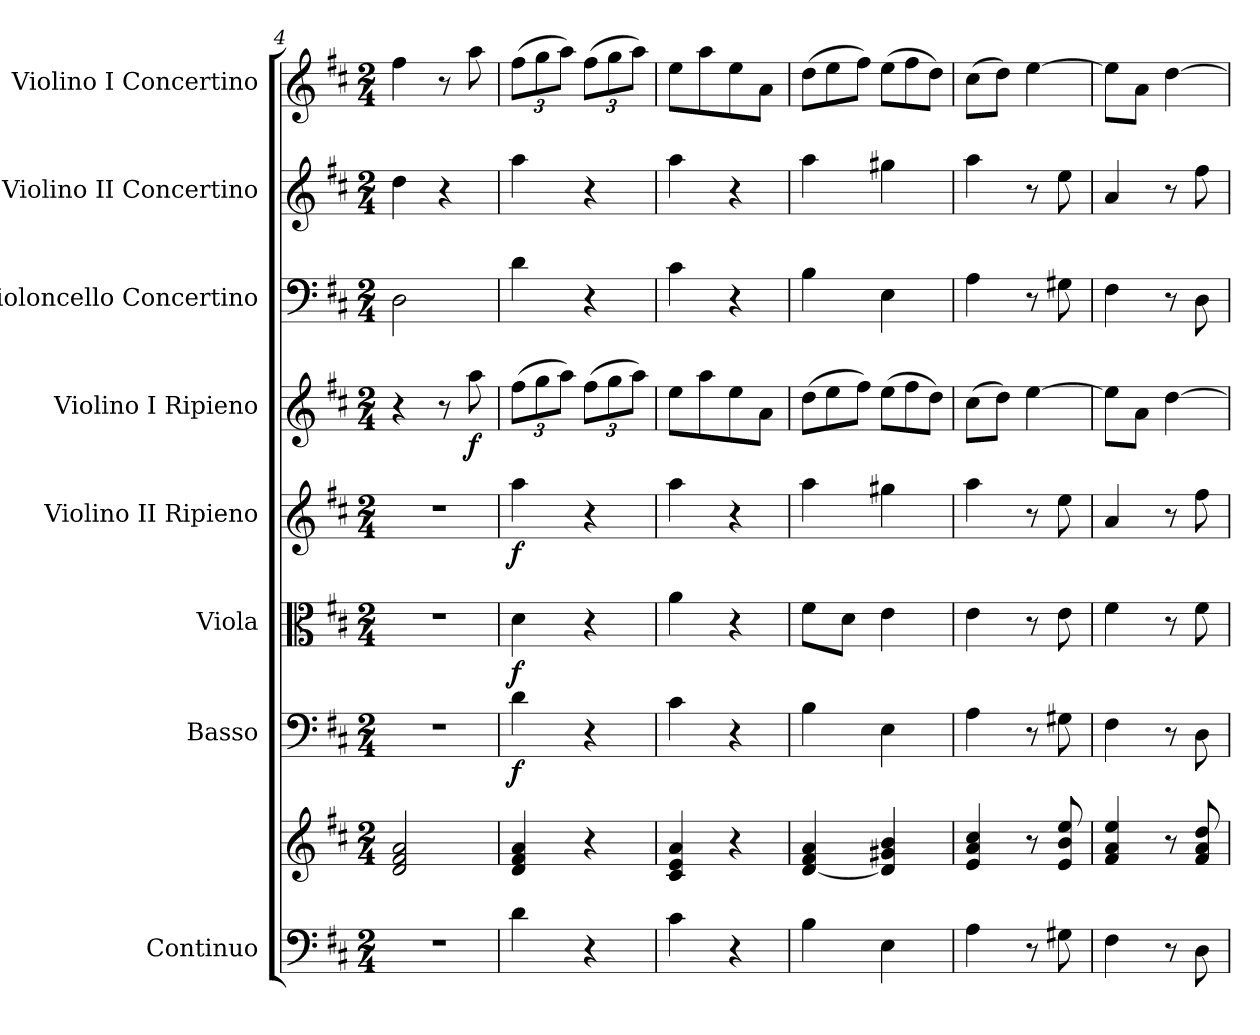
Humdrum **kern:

**kern	**kern	**kern	**dynam	**kern	**dynam	**kern	**dynam	**kern	**dynam	**kern	**kern	**kern
*part8	*part8	*part7	*part7	*part6	*part6	*part5	*part5	*part4	*part4	*part3	*part2	*part1
*staff9	*staff8	*staff7	*staff7	*staff6	*staff6	*staff5	*staff5	*staff4	*staff4	*staff3	*staff2	*staff1
*I"Continuo	*	*I"Basso	*	*I"Viola	*	*I"Violino II Ripieno	*	*I"Violino I Ripieno	*	*I"Violoncello Concertino	*I"Violino II Concertino	*I"Violino I Concertino
*	*	*	*	*	*	*	*	*	*	*I'Vc	*I'Vln	*I'Vln
*clefF4	*clefG2	*clefF4	*	*clefC3	*	*clefG2	*	*clefG2	*	*clefF4	*clefG2	*clefG2
*k[f#c#]	*k[f#c#]	*k[f#c#]	*	*k[f#c#]	*	*k[f#c#]	*	*k[f#c#]	*	*k[f#c#]	*k[f#c#]	*k[f#c#]
*M2/4	*M2/4	*M2/4	*	*M2/4	*	*M2/4	*	*M2/4	*	*M2/4	*M2/4	*M2/4
=4	=4	=4	=4	=4	=4	=4	=4	=4	=4	=4	=4	=4
2r	2d/ 2f#/ 2a/	2r	.	2r	.	2r	.	4r	.	2D\	4dd\	4ff#\
.	.	.	.	.	.	.	.	8r	.	.	4r	8r
!	!	!	!	!	!	!	!	!	!LO:DY:b	!	!	!
.	.	.	.	.	.	.	.	8aa\	f	.	.	8aa\
=5	=5	=5	=5	=5	=5	=5	=5	=5	=5	=5	=5	=5
*	*	*	*	*	*	*	*	*Xbrackettup	*	*	*	*Xbrackettup
!	!	!	!LO:DY:b	!	!LO:DY:b	!	!LO:DY:b	!	!	!	!	!
4d\	4d/ 4f#/ 4a/	4d\	f	4d\	f	4aa\	f	(>12ff#\L	.	4d\	4aa\	(>12ff#\L
.	.	.	.	.	.	.	.	12gg\	.	.	.	12gg\
.	.	.	.	.	.	.	.	12aa\J)	.	.	.	12aa\J)
4r	4r	4r	.	4r	.	4r	.	(>12ff#\L	.	4r	4r	(>12ff#\L
.	.	.	.	.	.	.	.	12gg\	.	.	.	12gg\
.	.	.	.	.	.	.	.	12aa\J)	.	.	.	12aa\J)
=6	=6	=6	=6	=6	=6	=6	=6	=6	=6	=6	=6	=6
4c#\	4c#/ 4e/ 4a/	4c#\	.	4a\	.	4aa\	.	8ee\L	.	4c#\	4aa\	8ee\L
.	.	.	.	.	.	.	.	8aa\	.	.	.	8aa\
4r	4r	4r	.	4r	.	4r	.	8ee\	.	4r	4r	8ee\
.	.	.	.	.	.	.	.	8a\J	.	.	.	8a\J
=7	=7	=7	=7	=7	=7	=7	=7	=7	=7	=7	=7	=7
*	*	*	*	*	*	*	*	*Xtuplet	*	*	*	*Xtuplet
4B\	[4d/ 4f#/ 4a/	4B\	.	8f#\L	.	4aa\	.	(>12dd\L	.	4B\	4aa\	(>12dd\L
.	.	.	.	.	.	.	.	12ee\	.	.	.	12ee\
.	.	.	.	8d\J	.	.	.	.	.	.	.	.
.	.	.	.	.	.	.	.	12ff#\J)	.	.	.	12ff#\J)
4E\	4d/] 4g#X/ 4b/	4E\	.	4e\	.	4gg#X\	.	(>12ee\L	.	4E\	4gg#X\	(>12ee\L
.	.	.	.	.	.	.	.	12ff#\	.	.	.	12ff#\
.	.	.	.	.	.	.	.	12dd\J)	.	.	.	12dd\J)
=8	=8	=8	=8	=8	=8	=8	=8	=8	=8	=8	=8	=8
4A\	4e/ 4a/ 4cc#/	4A\	.	4e\	.	4aa\	.	(>8cc#\L	.	4A\	4aa\	(>8cc#\L
.	.	.	.	.	.	.	.	8dd\J)	.	.	.	8dd\J)
8r	8r	8r	.	8r	.	8r	.	[4ee\	.	8r	8r	[4ee\
8G#X\	8e/ 8b/ 8ee/	8G#X\	.	8e\	.	8ee\	.	.	.	8G#X\	8ee\	.
=9	=9	=9	=9	=9	=9	=9	=9	=9	=9	=9	=9	=9
4F#\	4f#/ 4a/ 4ee/	4F#\	.	4f#\	.	4a/	.	8ee\L]	.	4F#\	4a/	8ee\L]
.	.	.	.	.	.	.	.	8a\J	.	.	.	8a\J
8r	8r	8r	.	8r	.	8r	.	[4dd\	.	8r	8r	[4dd\
8D\	8f#/ 8a/ 8dd/	8D\	.	8f#\	.	8ff#\	.	.	.	8D\	8ff#\	.
=	=	=	=	=	=	=	=	=	=	=	=	=
*-	*-	*-	*-	*-	*-	*-	*-	*-	*-	*-	*-	*-
